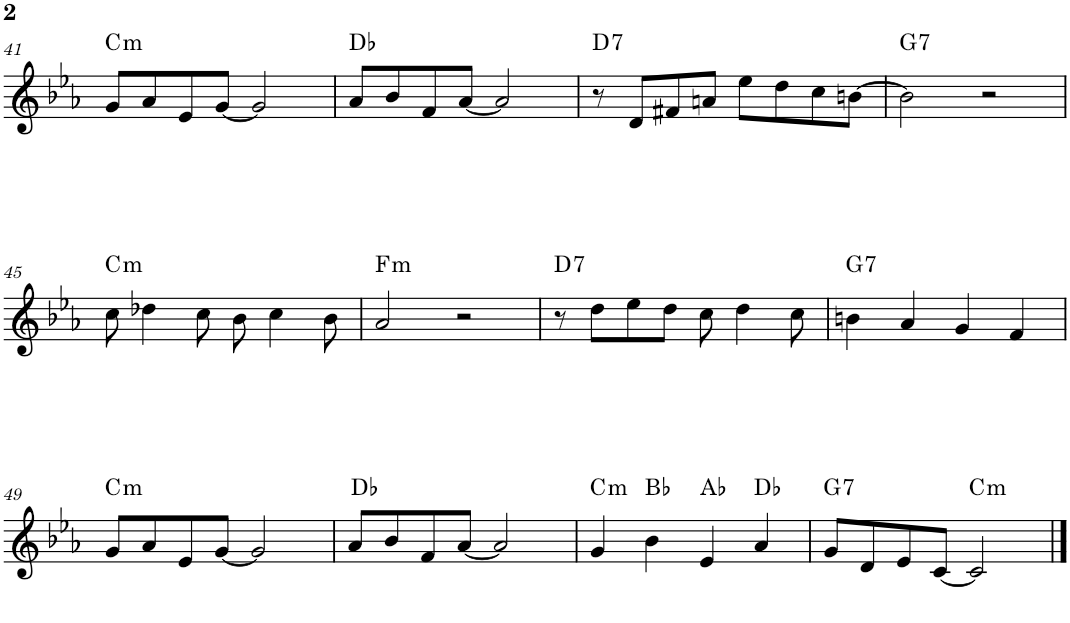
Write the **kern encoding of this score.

**kern	**harte
*part1	*part1
*staff1	*
*I"Piano	*
*I'Pno.	*
!!LO:PB:g=z
*clefG2	*
*k[b-e-a-]	*
*M4/4	*
=41	=41
!	!LO:H:kt=m
8g/L	C:min
8a-/	.
8e-/	.
[8g/J	.
2g/]	.
=42	=42
8a-/L	Db:maj
8b-/	.
8f/	.
[8a-/J	.
2a-/]	.
=43	=43
!	!LO:H:kt=7
8r	D:7
8d/L	.
8f#X/	.
8an/J	.
8ee-\L	.
8dd\	.
8cc\	.
[8bn\J	.
=44	=44
!	!LO:H:kt=7
2b\]	G:7
2r	.
!!LO:LB:g=z
=45	=45
!	!LO:H:kt=m
8cc\	C:min
4dd-X\	.
8cc\	.
8b-\	.
4cc\	.
8b-\	.
=46	=46
!	!LO:H:kt=m
2a-/	F:min
2r	.
=47	=47
!	!LO:H:kt=7
8r	D:7
8dd\L	.
8ee-\	.
8dd\J	.
8cc\	.
4dd\	.
8cc\	.
=48	=48
!	!LO:H:kt=7
4bn\	G:7
4a-/	.
4g/	.
4f/	.
!!LO:LB:g=z
=49	=49
!	!LO:H:kt=m
8g/L	C:min
8a-/	.
8e-/	.
[8g/J	.
2g/]	.
=50	=50
8a-/L	Db:maj
8b-/	.
8f/	.
[8a-/J	.
2a-/]	.
=51	=51
!	!LO:H:kt=m
4g/	C:min
4b-\	Bb:maj
4e-/	Ab:maj
4a-/	Db:maj
=52	=52
!	!LO:H:kt=7
8g/L	G:7
8d/	.
8e-/	.
[8c/J	.
!	!LO:H:kt=m
2c/]	C:min
==	==
*-	*-
